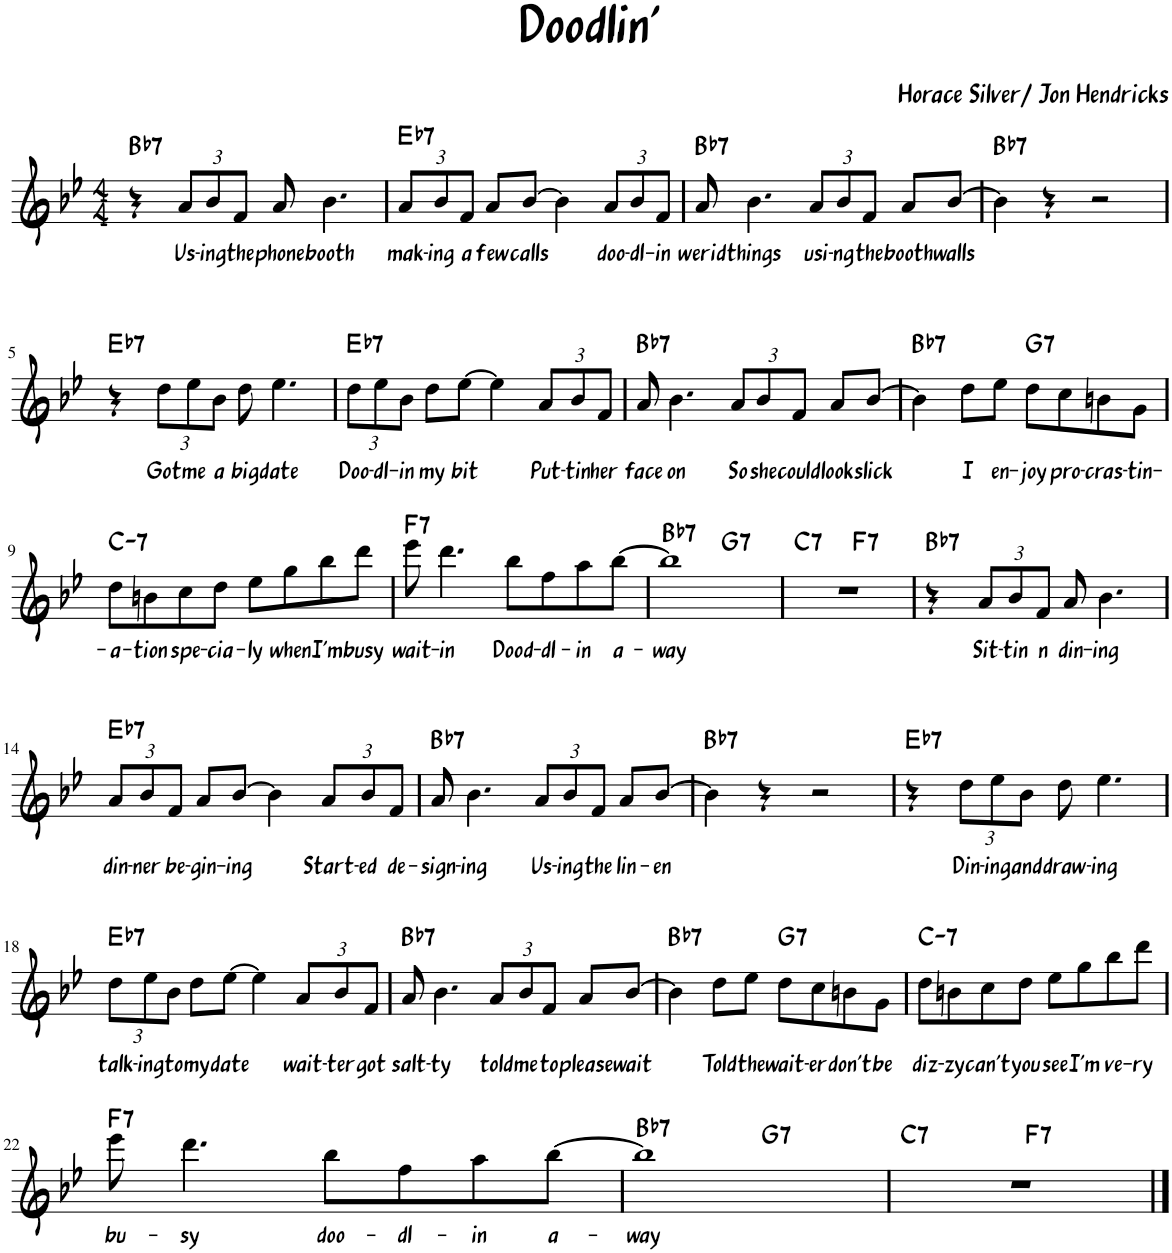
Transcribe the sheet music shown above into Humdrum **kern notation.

**kern	**text	**harte
*part1	*part1	*part1
*staff1	*staff1	*
*I"Piano	*	*
*I'Pno.	*	*
*clefG2	*	*
*k[b-e-]	*	*
*M4/4	*	*
=1	=1	=1
!	!	!LO:H:kt=7
4r	.	Bb:7
*Xbrackettup	*	*
!	!LO:LY:b	!
12a/L	Us-	.
!	!LO:LY:b	!
12b-/	-ing	.
!	!LO:LY:b	!
12f/J	the	.
!	!LO:LY:b	!
8a/	phone	.
!	!LO:LY:b	!
4.b-\	booth	.
=2	=2	=2
!	!LO:LY:b	!LO:H:kt=7
12a/L	mak-	Eb:7
!	!LO:LY:b	!
12b-/	-ing	.
!	!LO:LY:b	!
12f/J	a	.
!	!LO:LY:b	!
8a/L	few	.
!	!LO:LY:b	!
[8b-/J	calls	.
4b-\]	.	.
!	!LO:LY:b	!
12a/L	doo-	.
!	!LO:LY:b	!
12b-/	-dl-	.
!	!LO:LY:b	!
12f/J	-in	.
=3	=3	=3
!	!LO:LY:b	!LO:H:kt=7
8a/	werid	Bb:7
!	!LO:LY:b	!
4.b-\	things	.
!	!LO:LY:b	!
12a/L	usi-	.
!	!LO:LY:b	!
12b-/	-ng	.
!	!LO:LY:b	!
12f/J	the	.
!	!LO:LY:b	!
8a/L	booth	.
!	!LO:LY:b	!
[8b-/J	walls	.
=4	=4	=4
!	!	!LO:H:kt=7
4b-\]	.	Bb:7
4r	.	.
2r	.	.
!!LO:LB:g=z
=5	=5	=5
!	!	!LO:H:kt=7
4r	.	Eb:7
!	!LO:LY:b	!
12dd\L	Got	.
!	!LO:LY:b	!
12ee-\	me	.
!	!LO:LY:b	!
12b-\J	a	.
!	!LO:LY:b	!
8dd\	big	.
!	!LO:LY:b	!
4.ee-\	date	.
=6	=6	=6
!	!LO:LY:b	!LO:H:kt=7
12dd\L	Doo-	Eb:7
!	!LO:LY:b	!
12ee-\	-dl-	.
!	!LO:LY:b	!
12b-\J	-in	.
!	!LO:LY:b	!
8dd\L	my	.
!	!LO:LY:b	!
[8ee-\J	bit	.
4ee-\]	.	.
!	!LO:LY:b	!
12a/L	Put-	.
!	!LO:LY:b	!
12b-/	-tin	.
!	!LO:LY:b	!
12f/J	her	.
=7	=7	=7
!	!LO:LY:b	!LO:H:kt=7
8a/	face	Bb:7
!	!LO:LY:b	!
4.b-\	on	.
!	!LO:LY:b	!
12a/L	So	.
!	!LO:LY:b	!
12b-/	she	.
!	!LO:LY:b	!
12f/J	could	.
!	!LO:LY:b	!
8a/L	look	.
!	!LO:LY:b	!
[8b-/J	slick	.
=8	=8	=8
!	!	!LO:H:kt=7
4b-\]	.	Bb:7
!	!LO:LY:b	!
8dd\L	I	.
!	!LO:LY:b	!
8ee-\J	en-	.
!	!LO:LY:b	!LO:H:kt=7
8dd\L	-joy	G:7
!	!LO:LY:b	!
8cc\	pro-	.
!	!LO:LY:b	!
8bn\	-cras-	.
!	!LO:LY:b	!
8g\J	-tin-	.
!!LO:LB:g=z
=9	=9	=9
!	!LO:LY:b	!LO:H:kt=7
8dd\L	-a-	C:min7
!	!LO:LY:b	!
8bn\	-tion	.
!	!LO:LY:b	!
8cc\	spe-	.
!	!LO:LY:b	!
8dd\J	-cia-	.
!	!LO:LY:b	!
8ee-\L	-ly	.
!	!LO:LY:b	!
8gg\	when	.
!	!LO:LY:b	!
8bb-\	I'm	.
!	!LO:LY:b	!
8ddd\J	busy	.
=10	=10	=10
!	!LO:LY:b	!LO:H:kt=7
8eee-\	wait-	F:7
!	!LO:LY:b	!
4.ddd\	-in	.
!	!LO:LY:b	!
8bb-\L	Dood-	.
!	!LO:LY:b	!
8ff\	-dl-	.
!	!LO:LY:b	!
8aa\	-in	.
!	!LO:LY:b	!
[8bb-\J	a-	.
=11	=11	=11
!	!LO:LY:b	!LO:H:kt=7
*^	*	*
1bb-]	2ryy	-way	Bb:7
!	!	!	!LO:H:kt=7
.	2ryy	.	G:7
=12	=12	=12	=12
!	!	!	!LO:H:kt=7
1r	2ryy	.	C:7
!	!	!	!LO:H:kt=7
.	2ryy	.	F:7
=13	=13	=13	=13
!	!	!	!LO:H:kt=7
*v	*v	*	*
4r	.	Bb:7
!	!LO:LY:b	!
12a/L	Sit-	.
!	!LO:LY:b	!
12b-/	-tin	.
!	!LO:LY:b	!
12f/J	n	.
!	!LO:LY:b	!
8a/	din-	.
!	!LO:LY:b	!
4.b-\	-ing	.
!!LO:LB:g=z
=14	=14	=14
!	!LO:LY:b	!LO:H:kt=7
12a/L	din-	Eb:7
!	!LO:LY:b	!
12b-/	-ner	.
!	!LO:LY:b	!
12f/J	be-	.
!	!LO:LY:b	!
8a/L	-gin-	.
!	!LO:LY:b	!
[8b-/J	-ing	.
4b-\]	.	.
!	!LO:LY:b	!
12a/L	Start-	.
!	!LO:LY:b	!
12b-/	-ed	.
!	!LO:LY:b	!
12f/J	de-	.
=15	=15	=15
!	!LO:LY:b	!LO:H:kt=7
8a/	-sign-	Bb:7
!	!LO:LY:b	!
4.b-\	-ing	.
!	!LO:LY:b	!
12a/L	Us-	.
!	!LO:LY:b	!
12b-/	-ing	.
!	!LO:LY:b	!
12f/J	the	.
!	!LO:LY:b	!
8a/L	lin-	.
!	!LO:LY:b	!
[8b-/J	-en	.
=16	=16	=16
!	!	!LO:H:kt=7
4b-\]	.	Bb:7
4r	.	.
2r	.	.
=17	=17	=17
!	!	!LO:H:kt=7
4r	.	Eb:7
!	!LO:LY:b	!
12dd\L	Din-	.
!	!LO:LY:b	!
12ee-\	-ing	.
!	!LO:LY:b	!
12b-\J	and	.
!	!LO:LY:b	!
8dd\	draw-	.
!	!LO:LY:b	!
4.ee-\	-ing	.
!!LO:LB:g=z
=18	=18	=18
!	!LO:LY:b	!LO:H:kt=7
12dd\L	talk-	Eb:7
!	!LO:LY:b	!
12ee-\	-ing	.
!	!LO:LY:b	!
12b-\J	to	.
!	!LO:LY:b	!
8dd\L	my	.
!	!LO:LY:b	!
[8ee-\J	date	.
4ee-\]	.	.
!	!LO:LY:b	!
12a/L	wait-	.
!	!LO:LY:b	!
12b-/	ter	.
!	!LO:LY:b	!
12f/J	got	.
=19	=19	=19
!	!LO:LY:b	!LO:H:kt=7
8a/	salt-	Bb:7
!	!LO:LY:b	!
4.b-\	-ty	.
!	!LO:LY:b	!
12a/L	told	.
!	!LO:LY:b	!
12b-/	me	.
!	!LO:LY:b	!
12f/J	to	.
!	!LO:LY:b	!
8a/L	please	.
!	!LO:LY:b	!
[8b-/J	wait	.
=20	=20	=20
!	!	!LO:H:kt=7
4b-\]	.	Bb:7
!	!LO:LY:b	!
8dd\L	Told	.
!	!LO:LY:b	!
8ee-\J	the	.
!	!LO:LY:b	!LO:H:kt=7
8dd\L	wait-	G:7
!	!LO:LY:b	!
8cc\	-er	.
!	!LO:LY:b	!
8bn\	don't	.
!	!LO:LY:b	!
8g\J	be	.
=21	=21	=21
!	!LO:LY:b	!LO:H:kt=7
8dd\L	diz-	C:min7
!	!LO:LY:b	!
8bn\	-zy	.
!	!LO:LY:b	!
8cc\	can't	.
!	!LO:LY:b	!
8dd\J	you	.
!	!LO:LY:b	!
8ee-\L	see	.
!	!LO:LY:b	!
8gg\	I'm	.
!	!LO:LY:b	!
8bb-\	ve-	.
!	!LO:LY:b	!
8ddd\J	-ry	.
!!LO:LB:g=z
=22	=22	=22
!	!LO:LY:b	!LO:H:kt=7
8eee-\	bu-	F:7
!	!LO:LY:b	!
4.ddd\	-sy	.
!	!LO:LY:b	!
8bb-\L	doo-	.
!	!LO:LY:b	!
8ff\	-dl-	.
!	!LO:LY:b	!
8aa\	-in	.
!	!LO:LY:b	!
[8bb-\J	a-	.
=23	=23	=23
!	!LO:LY:b	!LO:H:kt=7
*^	*	*
1bb-]	2ryy	-way	Bb:7
!	!	!	!LO:H:kt=7
.	2ryy	.	G:7
=24	=24	=24	=24
!	!	!	!LO:H:kt=7
1r	2ryy	.	C:7
!	!	!	!LO:H:kt=7
.	2ryy	.	F:7
*v	*v	*	*
==	==	==
*-	*-	*-
